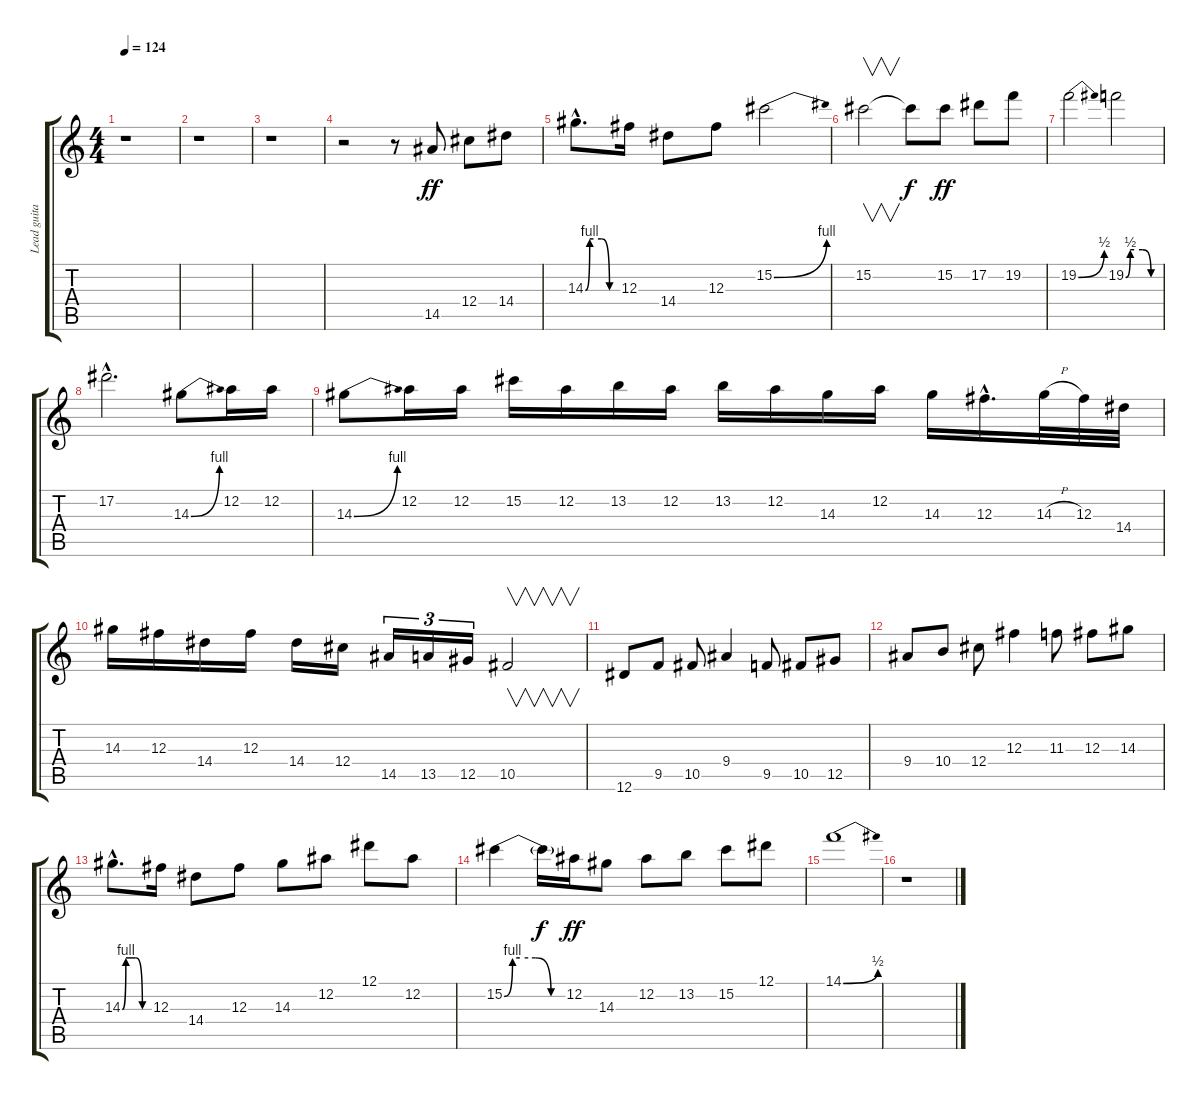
\track ("Lead guitar 2" "Lead guita") {instrument distortionguitar}
\staff {score tabs}
\tuning (Eb4 Bb3 Gb3 Db3 Ab2 Eb2) {hide}
\ts (4 4)
\tempo 124
\clef g2
\ks c
r.1{dy ff} |
r.1 |
r.1 |
r.2 r.8 14.5.8{volume 16 instrument distortionguitar} 12.4.8 14.4.8 |
14.3{be (custom 0 0 8 4 15 4 30 4 45 0 60 0) hac}.8{d} 12.3.16 14.4.8 12.3.8 15.2{be (bend 0 0 60 4)}.2 |
15.2.2{v} 15.2{t}.8{dy f} 15.2.8{dy ff} 17.2.8 19.2.8 |
19.2{be (bend 0 0 60 2)}.2 19.2{be (custom 0 0 8 2 15 2 30 2 45 0 60 0)}.2 |
17.2{hac}.2{d} 14.3{be (bend 0 0 60 4)}.8 12.2.16 12.2.16 |
14.3{be (bend 0 0 60 4)}.8 12.2.16 12.2.16 15.2.16 12.2.16 13.2.16 12.2.16 13.2.16 12.2.16 14.3.16 12.2.16 14.3.16 12.3{hac}.16{d} 14.3{h}.32 12.3.32 14.4.32 |
14.3.16 12.3.16 14.4.16 12.3.16 14.4.16 12.4.16 14.5.16{tu (3 2)} 13.5.16{tu (3 2)} 12.5.16{tu (3 2)} 10.5.2{v} |
12.6.8 9.5.8 10.5.8 9.4.4 9.5.8 10.5.8 12.5.8 |
9.4.8 10.4.8 12.4.8 12.3.4 11.3.8 12.3.8 14.3.8 |
14.3{be (custom 0 0 8 4 15 4 30 4 45 0 60 0) hac}.8{d} 12.3.16 14.4.8 12.3.8 14.3.8 12.2.8 12.1.8 12.2.8 |
15.2{be (custom 0 0 8 4 15 4 30 4 45 0 60 0)}.4 15.2{t}.16{dy f} 12.2.16{dy ff} 14.3.8 12.2.8 13.2.8 15.2.8 12.1.8 |
14.1{be (bend 0 0 60 2)}.1 |
r.1
